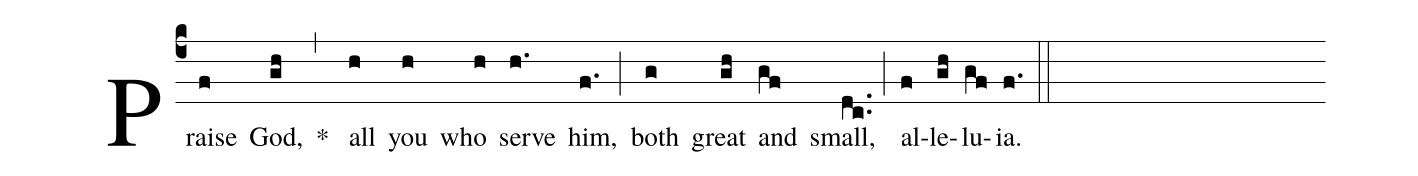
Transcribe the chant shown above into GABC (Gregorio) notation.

%%
(c4)Praise(f) God,(gh) * (,) all(h) you(h) who(h) serve(h.) him,(f.) (;) both(g) great(gh) and(gf) small,(dc..) (;) al(f)le(gh)lu(gf)ia.(f.) (::)
